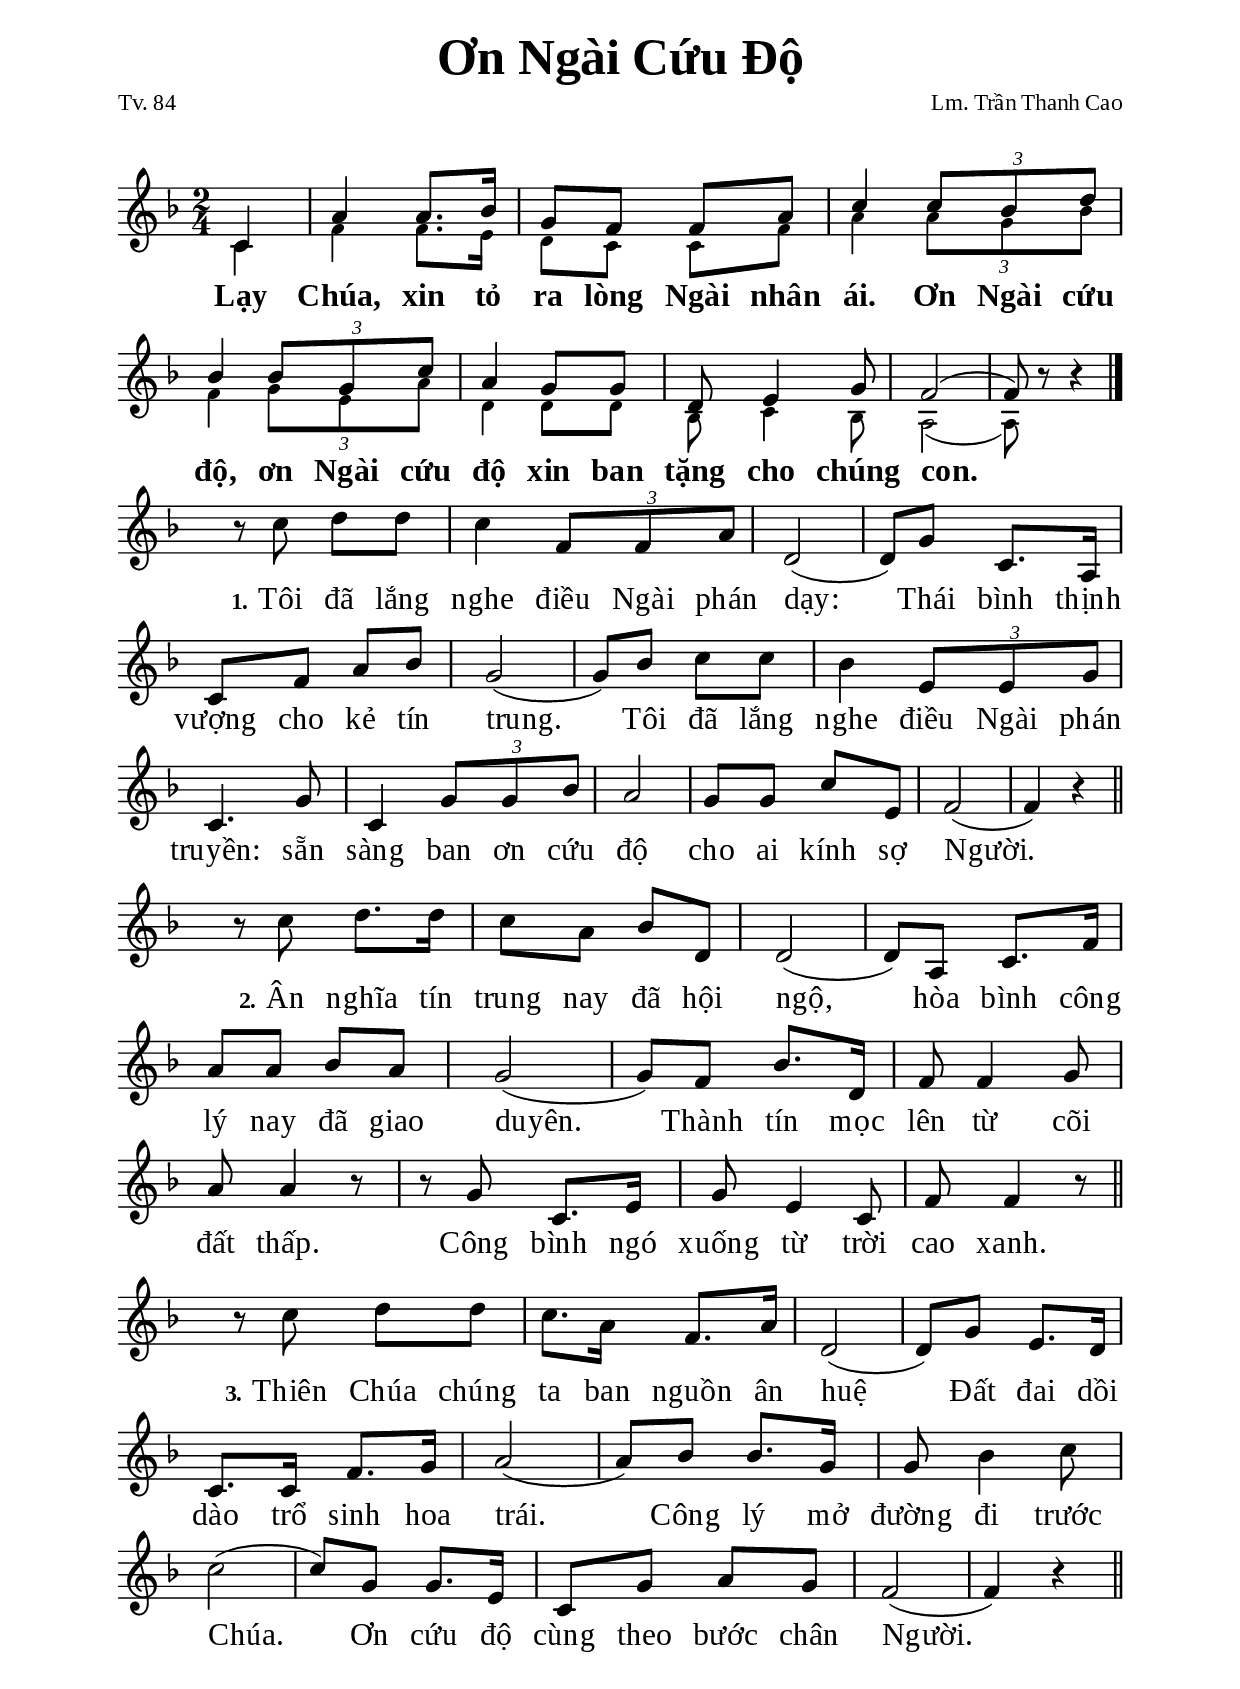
% Cài đặt chung
\version "2.20.0"
\include "english.ly"

\header {
  title = \markup { \fontsize #3 "Ơn Ngài Cứu Độ" }
  poet = "Tv. 84"
  composer = "Lm. Trần Thanh Cao"
  arranger = " "
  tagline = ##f
}

\paper {
  #(set-paper-size "a4")
  top-margin = 10\mm
  bottom-margin = 10\mm
  left-margin = 20\mm
  right-margin = 20\mm
  indent = #0
  #(define fonts
    (make-pango-font-tree
      "Liberation Serif"
      "Liberation Serif"
      "Liberation Serif"
      (/ 20 20)))
  page-count = #1
}

% Nhạc điệp khúc
nhacDiepKhucSop= \relative c' {
  \partial 4 c4 |
  a' a8. bf16 |
  g8 f f a |
  c4 \tuplet 3/2 { c8 bf d } |
  bf4 \tuplet 3/2 { bf8 g c } |
  a4 g8 g |
  d e4 g8 |
  f2 ( |
  f8) r8 r4 \bar "|."
}

nhacDiepKhucBas = \relative c' {
  \partial 4 c4 |
  f f8. e16 |
  d8 c c f |
  a4 \tuplet 3/2 { a8 g bf } |
  f4 \tuplet 3/2 { g8 e a } |
  d,4 d8 d |
  bf c4 bf8 |
  a2 ( |
  a8) r8 r4
}

% Nhạc phiên khúc
nhacPhienKhucMot = \relative c'' {
  r8 c d d |
  c4 \tuplet 3/2 { f,8 f a } |
  d,2 ( |
  d8) g c,8. a16 |
  c8 f a bf |
  g2 ( |
  g8) bf c c |
  bf4 \tuplet 3/2 { e,8 e g } |
  c,4. g'8 |
  c,4 \tuplet 3/2 { g'8 g bf } |
  a2 |
  g8 g c e, |
  f2 ( |
  f4) r \bar "||"
}

nhacPhienKhucHai = \relative c' {
  r8 c' d8. d16 |
  c8 a bf d, |
  d2 ( |
  d8) a c8. f16 |
  a8 a bf a |
  g2 ( |
  g8) f bf8. d,16 |
  f8 f4 g8 |
  a8 a4 r8 |
  r g c,8. e16 |
  g8 e4 c8 |
  f f4 r8 \bar "||"
}

nhacPhienKhucBa = \relative c' {
  r8 c' d d |
  c8. a16 f8. a16 |
  d,2 ( |
  d8) g e8. d16 |
  c8. c16 f8. g16 |
  a2 ( |
  a08) bf bf8. g16 |
  g8 bf4 c8 |
  c2 ( |
  c8) g g8. e16 |
  c8 g' a g |
  f2 ( |
  f4) r \bar "||"
}

% Lời điệp khúc
loiDiepKhuc = \lyricmode {
  Lạy Chúa, xin tỏ ra lòng Ngài nhân ái.
  Ơn Ngài cứu độ, ơn Ngài cứu độ xin ban tặng cho chúng con.
}

% Lời phiên khúc
loiPhienKhucMot = \lyricmode {
  \set stanza = #"1."
  Tôi đã lắng nghe điều Ngài phán dạy:
  Thái bình thịnh vượng cho kẻ tín trung.
  Tôi đã lắng nghe điều Ngài phán truyền:
  sẵn sàng ban ơn cứu độ cho ai kính sợ Người.
}

loiPhienKhucHai = \lyricmode {
  \set stanza = #"2."
  Ân nghĩa tín trung nay đã hội ngộ,
  hòa bình công lý nay đã giao duyên.
  Thành tín mọc lên từ cõi đất thấp.
  Công bình ngó xuống từ trời cao xanh.
}

loiPhienKhucBa = \lyricmode {
  \set stanza = #"3."
  Thiên Chúa chúng ta ban nguồn ân huệ
  Đất đai dồi dào trổ sinh hoa trái.
  Công lý mở đường đi trước Chúa.
  Ơn cứu độ cùng theo bước chân Người.
}


% Dàn trang
\score {
  \new ChoirStaff <<
    \new Staff = diepKhuc \with {
        \consists "Merge_rests_engraver"
        \magnifyStaff #(magstep +1)
      }
      <<
      \new Voice = beSop {
        \voiceOne \key f \major \time 2/4 \nhacDiepKhucSop
      }
      \new Voice = beBas {
        \override NoteHead.font-size = #-2
        \voiceTwo \key f \major \time 2/4 \nhacDiepKhucBas
      }
    >>
    \new Lyrics \lyricsto beSop \loiDiepKhuc
  >>
  \layout {
    \override Lyrics.LyricText.font-series = #'bold
    \override Lyrics.LyricText.font-size = #+3
    \override Lyrics.LyricSpace.minimum-distance = #2.0
    \override Score.BarNumber.break-visibility = ##(#f #f #f)
    \override Score.SpacingSpanner.uniform-stretching = ##t
  }
}

\score {
  \new ChoirStaff <<
    \new Staff = phienKhuc \with {
        \magnifyStaff #(magstep +1)
      }
      <<
      \new Voice = beSop {
        \key f \major \time 2/4 \nhacPhienKhucMot
      }
    >>
    \new Lyrics \lyricsto beSop \loiPhienKhucMot
  >>
  \layout {
    \override Staff.TimeSignature.transparent = ##t
    \override Lyrics.LyricText.font-size = #+3
    \override Lyrics.LyricSpace.minimum-distance = #2.0
    \override Score.BarNumber.break-visibility = ##(#f #f #f)
    \override Score.SpacingSpanner.uniform-stretching = ##t
  }
}

\score {
  \new ChoirStaff <<
    \new Staff = phienKhuc \with {
        \magnifyStaff #(magstep +1)
      }
      <<
      \new Voice = beSop {
        \key f \major \time 2/4 \nhacPhienKhucHai
      }
    >>
    \new Lyrics \lyricsto beSop \loiPhienKhucHai
  >>
  \layout {
    \override Staff.TimeSignature.transparent = ##t
    \override Lyrics.LyricText.font-size = #+3
    \override Lyrics.LyricSpace.minimum-distance = #2.0
    \override Score.BarNumber.break-visibility = ##(#f #f #f)
    \override Score.SpacingSpanner.uniform-stretching = ##t
  }
}

\score {
  \new ChoirStaff <<
    \new Staff = phienKhuc \with {
        \magnifyStaff #(magstep +1)
      }
      <<
      \new Voice = beSop {
        \key f \major \time 2/4 \nhacPhienKhucBa
      }
    >>
    \new Lyrics \lyricsto beSop \loiPhienKhucBa
  >>
  \layout {
    \override Staff.TimeSignature.transparent = ##t
    \override Lyrics.LyricText.font-size = #+3
    \override Lyrics.LyricSpace.minimum-distance = #2.0
    \override Score.BarNumber.break-visibility = ##(#f #f #f)
    \override Score.SpacingSpanner.uniform-stretching = ##t
  }
}
